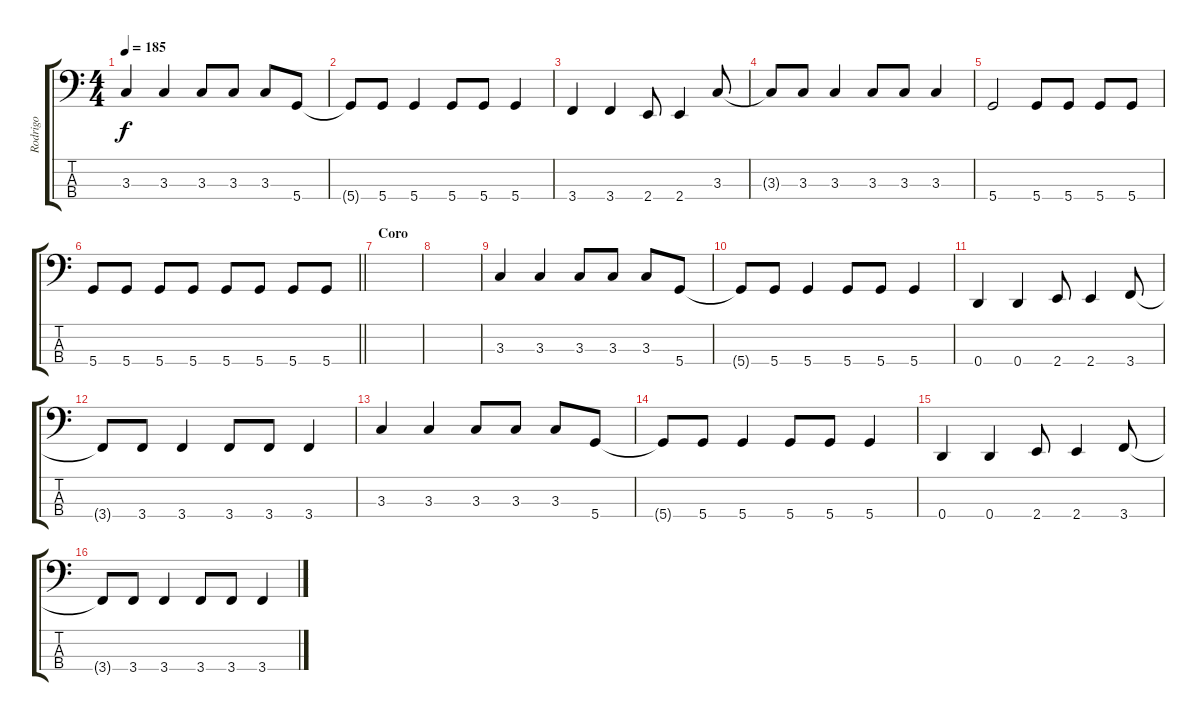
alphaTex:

\track ("Rodrigo" "Rodrigo") {instrument electricbasspick}
\staff {score tabs}
\tuning (G2 D2 A1 D1) {hide}
\ts (4 4)
\tempo 185
\clef f4
\ks c
3.3.4{dy f} 3.3.4 3.3.8 3.3.8 3.3.8 5.4.8 |
5.4{t}.8 5.4.8 5.4.4 5.4.8 5.4.8 5.4.4 |
3.4.4 3.4.4 2.4.8 2.4.4 3.3.8 |
3.3{t}.8 3.3.8 3.3.4 3.3.8 3.3.8 3.3.4 |
5.4.2 5.4.8 5.4.8 5.4.8 5.4.8 |
\barLineRight lightlight
5.4.8 5.4.8 5.4.8 5.4.8 5.4.8 5.4.8 5.4.8 5.4.8 |
\section ("" "Coro")
|
|
3.3.4 3.3.4 3.3.8 3.3.8 3.3.8 5.4.8 |
5.4{t}.8 5.4.8 5.4.4 5.4.8 5.4.8 5.4.4 |
0.4.4 0.4.4 2.4.8 2.4.4 3.4.8 |
3.4{t}.8 3.4.8 3.4.4 3.4.8 3.4.8 3.4.4 |
3.3.4 3.3.4 3.3.8 3.3.8 3.3.8 5.4.8 |
5.4{t}.8 5.4.8 5.4.4 5.4.8 5.4.8 5.4.4 |
0.4.4 0.4.4 2.4.8 2.4.4 3.4.8 |
3.4{t}.8 3.4.8 3.4.4 3.4.8 3.4.8 3.4.4
